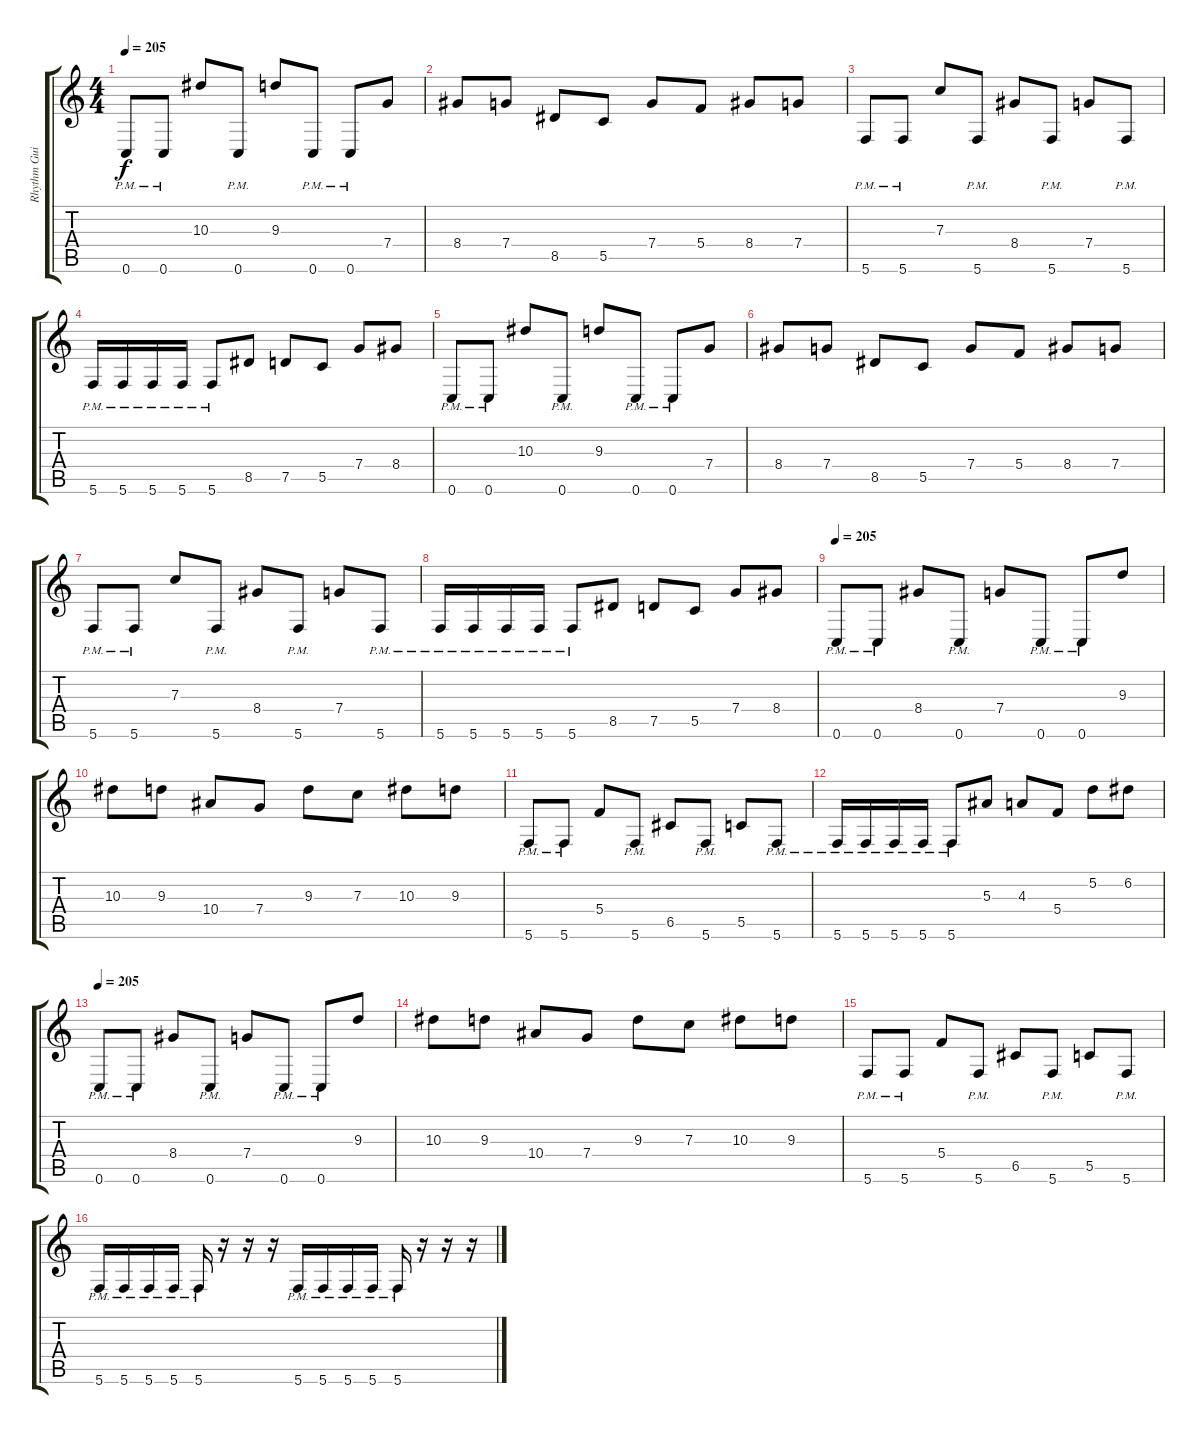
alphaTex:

\track ("Rhythm Guitar" "Rhythm Gui") {instrument distortionguitar}
\staff {score tabs}
\tuning (D4 A3 F3 C3 G2 C2) {hide}
\ts (4 4)
\tempo 200
\tempo 205
\clef g2
\ks c
0.6{pm}.8{dy f} 0.6{pm}.8 10.3.8 0.6{pm}.8 9.3.8 0.6{pm}.8 0.6{pm}.8 7.4.8 |
8.4.8 7.4.8 8.5.8 5.5.8 7.4.8 5.4.8 8.4.8 7.4.8 |
5.6{pm}.8 5.6{pm}.8 7.3.8 5.6{pm}.8 8.4.8 5.6{pm}.8 7.4.8 5.6{pm}.8 |
5.6{pm}.16 5.6{pm}.16 5.6{pm}.16 5.6{pm}.16 5.6{pm}.8 8.5.8 7.5.8 5.5.8 7.4.8 8.4.8 |
0.6{pm}.8 0.6{pm}.8 10.3.8 0.6{pm}.8 9.3.8 0.6{pm}.8 0.6{pm}.8 7.4.8 |
8.4.8 7.4.8 8.5.8 5.5.8 7.4.8 5.4.8 8.4.8 7.4.8 |
5.6{pm}.8 5.6{pm}.8 7.3.8 5.6{pm}.8 8.4.8 5.6{pm}.8 7.4.8 5.6{pm}.8 |
5.6{pm}.16 5.6{pm}.16 5.6{pm}.16 5.6{pm}.16 5.6{pm}.8 8.5.8 7.5.8 5.5.8 7.4.8 8.4.8 |
\tempo 205
0.6{pm}.8 0.6{pm}.8 8.4.8 0.6{pm}.8 7.4.8 0.6{pm}.8 0.6{pm}.8 9.3.8 |
10.3.8 9.3.8 10.4.8 7.4.8 9.3.8 7.3.8 10.3.8 9.3.8 |
5.6{pm}.8 5.6{pm}.8 5.4.8 5.6{pm}.8 6.5.8 5.6{pm}.8 5.5.8 5.6{pm}.8 |
5.6{pm}.16 5.6{pm}.16 5.6{pm}.16 5.6{pm}.16 5.6{pm}.8 5.3.8 4.3.8 5.4.8 5.2.8 6.2.8 |
\tempo 205
0.6{pm}.8 0.6{pm}.8 8.4.8 0.6{pm}.8 7.4.8 0.6{pm}.8 0.6{pm}.8 9.3.8 |
10.3.8 9.3.8 10.4.8 7.4.8 9.3.8 7.3.8 10.3.8 9.3.8 |
5.6{pm}.8 5.6{pm}.8 5.4.8 5.6{pm}.8 6.5.8 5.6{pm}.8 5.5.8 5.6{pm}.8 |
5.6{pm}.16 5.6{pm}.16 5.6{pm}.16 5.6{pm}.16 5.6{pm}.16 r.16 r.16 r.16 5.6{pm}.16 5.6{pm}.16 5.6{pm}.16 5.6{pm}.16 5.6{pm}.16 r.16 r.16 r.16
